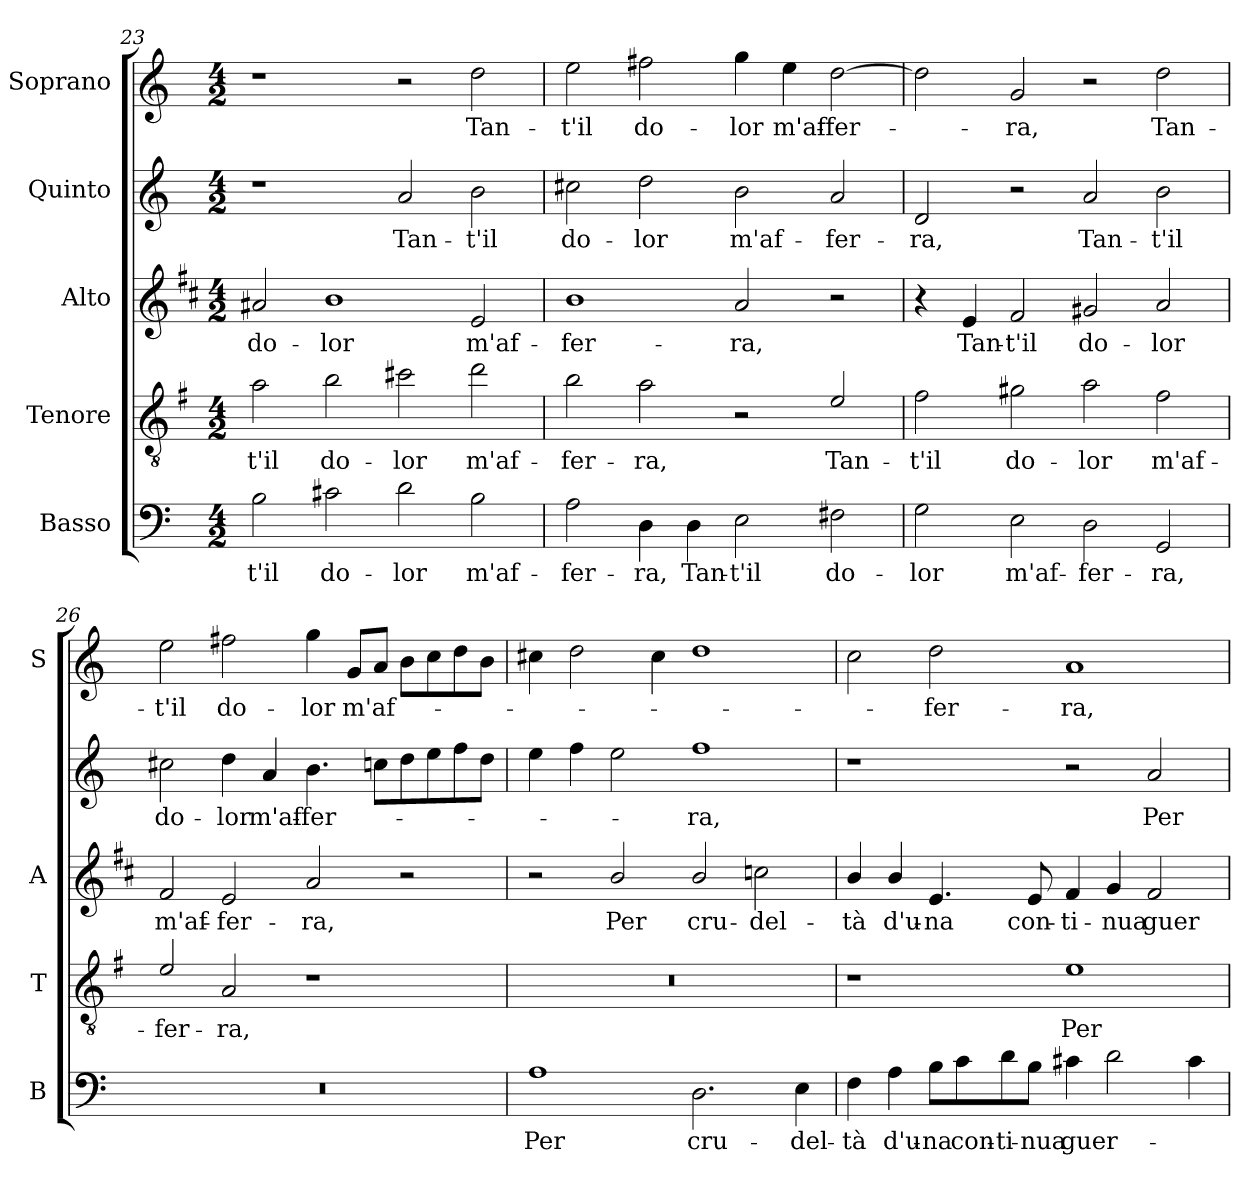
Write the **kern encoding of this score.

**kern	**text	**kern	**text	**kern	**text	**kern	**text	**kern	**text
*part5	*part5	*part4	*part4	*part3	*part3	*part2	*part2	*part1	*part1
*staff5	*staff5	*staff4	*staff4	*staff3	*staff3	*staff2	*staff2	*staff1	*staff1
*I"Basso	*	*I"Tenore	*	*I"Alto	*	*I"Quinto	*	*I"Soprano	*
*I'B	*	*I'T	*	*I'A	*	*	*	*I'S	*
*clefF4	*	*clefGv2	*	*clefG2	*	*clefG2	*	*clefG2	*
*	*	*ITrd4c7	*	*ITrd1c2	*	*	*	*	*
*k[]	*	*k[]	*	*k[]	*	*k[]	*	*k[]	*
*C:	*	*C:	*	*C:	*	*C:	*	*C:	*
*M4/2	*	*M4/2	*	*M4/2	*	*M4/2	*	*M4/2	*
=23	=23	=23	=23	=23	=23	=23	=23	=23	=23
!	!LO:LY:b	!	!LO:LY:b	!	!LO:LY:b	!	!	!	!
2B\	-t'il	2d\	-t'il	2g#X/	do-	1r	.	1r	.
!	!LO:LY:b	!	!LO:LY:b	!	!LO:LY:b	!	!	!	!
2c#X\	do-	2e\	do-	1a	-lor	.	.	.	.
!	!LO:LY:b	!	!LO:LY:b	!	!	!	!LO:LY:b	!	!
2d\	-lor	2f#X\	-lor	.	.	2a/	Tan-	2r	.
!	!LO:LY:b	!	!LO:LY:b	!	!LO:LY:b	!	!LO:LY:b	!	!LO:LY:b
2B\	m'af-	2g\	m'af-	2d/	m'af-	2b\	-t'il	2dd\	Tan-
=24	=24	=24	=24	=24	=24	=24	=24	=24	=24
!	!LO:LY:b	!	!LO:LY:b	!	!LO:LY:b	!	!LO:LY:b	!	!LO:LY:b
2A\	-fer-	2e\	-fer-	1a	-fer-	2cc#X\	do-	2ee\	-t'il
!	!LO:LY:b	!	!LO:LY:b	!	!	!	!LO:LY:b	!	!LO:LY:b
4D\	-ra,	2d\	-ra,	.	.	2dd\	-lor	2ff#X\	do-
!	!LO:LY:b	!	!	!	!	!	!	!	!
4D\	Tan-	.	.	.	.	.	.	.	.
!	!LO:LY:b	!	!	!	!LO:LY:b	!	!LO:LY:b	!	!LO:LY:b
2E\	-t'il	2r	.	2g/	-ra,	2b\	m'af-	4gg\	-lor
!	!	!	!	!	!	!	!	!	!LO:LY:b
.	.	.	.	.	.	.	.	4ee\	m'af-
!	!LO:LY:b	!	!LO:LY:b	!	!	!	!LO:LY:b	!	!LO:LY:b
2F#X\	do-	2A/	Tan-	2r	.	2a/	-fer-	[2dd\	-fer-
=25	=25	=25	=25	=25	=25	=25	=25	=25	=25
!	!LO:LY:b	!	!LO:LY:b	!	!	!	!LO:LY:b	!	!
2G\	-lor	2B\	-t'il	4r	.	2d/	-ra,	2dd\]	.
!	!	!	!	!	!LO:LY:b	!	!	!	!
.	.	.	.	4d/	Tan-	.	.	.	.
!	!LO:LY:b	!	!LO:LY:b	!	!LO:LY:b	!	!	!	!LO:LY:b
2E\	m'af-	2c#X\	do-	2e/	-t'il	2r	.	2g/	-ra,
!	!LO:LY:b	!	!LO:LY:b	!	!LO:LY:b	!	!LO:LY:b	!	!
2D\	-fer-	2d\	-lor	2f#X/	do-	2a/	Tan-	2r	.
!	!LO:LY:b	!	!LO:LY:b	!	!LO:LY:b	!	!LO:LY:b	!	!LO:LY:b
2GG/	-ra,	2B\	m'af-	2g/	-lor	2b\	-t'il	2dd\	Tan-
=26	=26	=26	=26	=26	=26	=26	=26	=26	=26
!	!	!	!LO:LY:b	!	!LO:LY:b	!	!LO:LY:b	!	!LO:LY:b
0r	.	2A/	-fer-	2e/	m'af-	2cc#X\	do-	2ee\	-t'il
!	!	!	!LO:LY:b	!	!LO:LY:b	!	!LO:LY:b	!	!LO:LY:b
.	.	2D/	-ra,	2d/	-fer-	4dd\	-lor	2ff#X\	do-
!	!	!	!	!	!	!	!LO:LY:b	!	!
.	.	.	.	.	.	4a/	m'af-	.	.
!	!	!	!	!	!LO:LY:b	!	!LO:LY:b	!	!LO:LY:b
.	.	1r	.	2g/	-ra,	4.b\	-fer-	4gg\	-lor
!	!	!	!	!	!	!	!	!	!LO:LY:b
.	.	.	.	.	.	.	.	8g/L	m'af-
.	.	.	.	.	.	8ccn\L	.	8a/J	.
.	.	.	.	2r	.	8dd\	.	8b\L	.
.	.	.	.	.	.	8ee\	.	8cc\	.
.	.	.	.	.	.	8ff\	.	8dd\	.
.	.	.	.	.	.	8dd\J	.	8b\J	.
!!LO:LB:g=z
=27	=27	=27	=27	=27	=27	=27	=27	=27	=27
!	!LO:LY:b	!	!	!	!	!	!	!	!
1A	Per	0r	.	2r	.	4ee\	.	4cc#X\	.
.	.	.	.	.	.	4ff\	.	2dd\	.
!	!	!	!	!	!LO:LY:b	!	!	!	!
.	.	.	.	2a/	Per	2ee\	.	.	.
.	.	.	.	.	.	.	.	4cc#\	.
!	!LO:LY:b	!	!	!	!LO:LY:b	!	!LO:LY:b	!	!
2.D\	cru-	.	.	2a/	cru-	1ff	-ra,	1dd	.
!	!	!	!	!	!LO:LY:b	!	!	!	!
.	.	.	.	2b-X\	-del-	.	.	.	.
!	!LO:LY:b	!	!	!	!	!	!	!	!
4E\	-del-	.	.	.	.	.	.	.	.
=28	=28	=28	=28	=28	=28	=28	=28	=28	=28
!	!LO:LY:b	!	!	!	!LO:LY:b	!	!	!	!
4F\	-tà	1r	.	4a/	-tà	1r	.	2cc\	.
!	!LO:LY:b	!	!	!	!LO:LY:b	!	!	!	!
4A\	d'u-	.	.	4a/	d'u-	.	.	.	.
!	!LO:LY:b	!	!	!	!LO:LY:b	!	!	!	!LO:LY:b
8B\L	-na	.	.	4.d/	-na	.	.	2dd\	-fer-
!	!LO:LY:b	!	!	!	!	!	!	!	!
8c\	con-	.	.	.	.	.	.	.	.
!	!LO:LY:b	!	!	!	!	!	!	!	!
8d\	-ti-	.	.	.	.	.	.	.	.
!	!LO:LY:b	!	!	!	!LO:LY:b	!	!	!	!
8B\J	-nua	.	.	8d/	con-	.	.	.	.
!	!LO:LY:b	!	!LO:LY:b	!	!LO:LY:b	!	!	!	!LO:LY:b
4c#X\	guer-	1A	Per	4e/	-ti-	2r	.	1a	-ra,
!	!	!	!	!	!LO:LY:b	!	!	!	!
2d\	.	.	.	4f/	-nua	.	.	.	.
!	!	!	!	!	!LO:LY:b	!	!LO:LY:b	!	!
.	.	.	.	2e/	guer-	2a/	Per	.	.
4c#\	.	.	.	.	.	.	.	.	.
=	=	=	=	=	=	=	=	=	=
*-	*-	*-	*-	*-	*-	*-	*-	*-	*-
